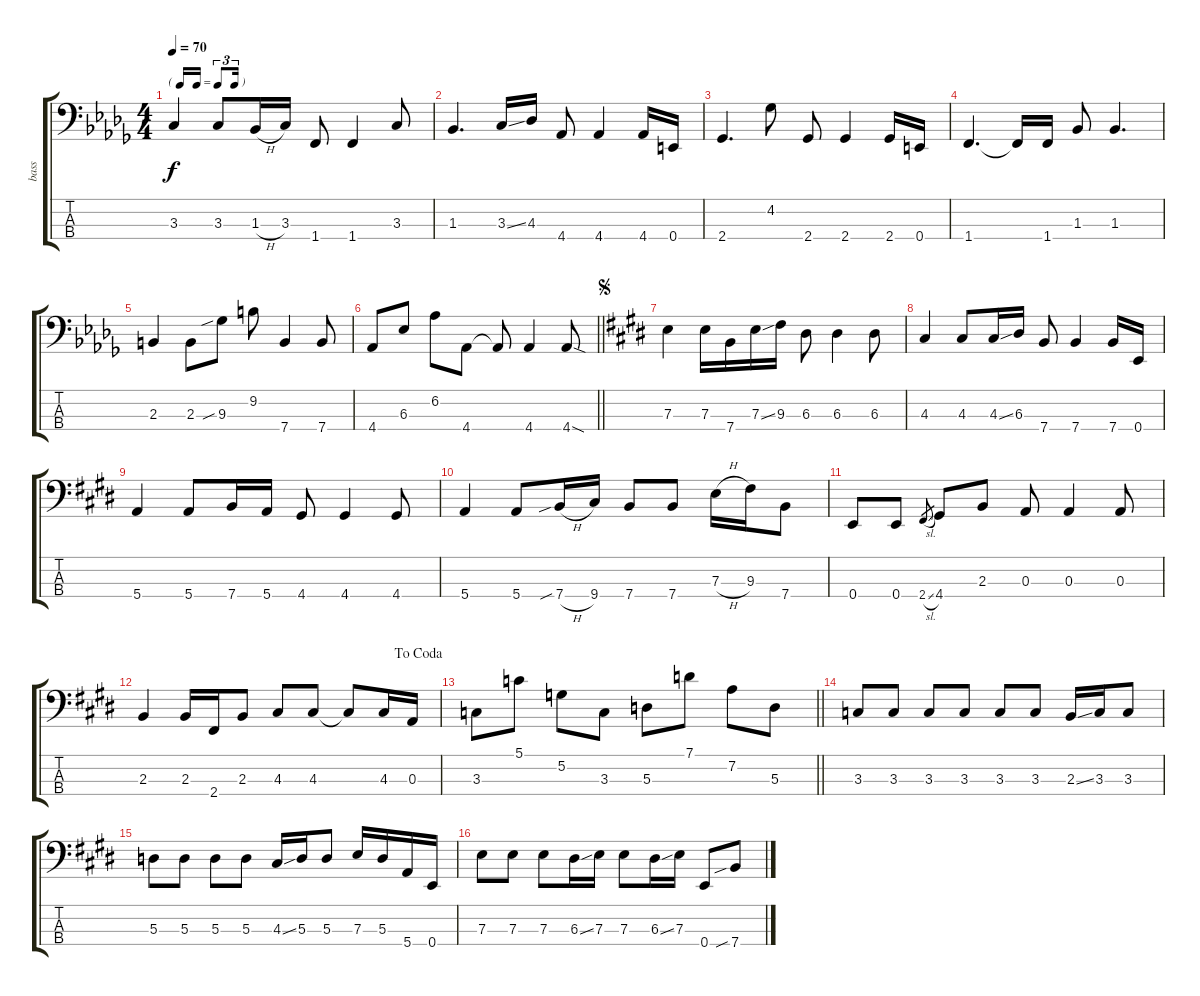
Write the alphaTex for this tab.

\track ("bass" "bass") {instrument electricbasspick}
\staff {score tabs}
\tuning (G2 D2 A1 E1) {hide}
\ts (4 4)
\tf triplet16th
\tempo 70
\clef f4
\ks db
3.3.4{dy f} 3.3.8 1.3{h}.16 3.3.16 1.4.8 1.4.4 3.3.8 |
1.3.4{d} 3.3{ss}.16 4.3.16 4.4.8 4.4.4 4.4.16 0.4.16 |
2.4.4{d} 4.2.8 2.4.8 2.4.4 2.4.16 0.4.16 |
1.4.4{d} 1.4{t}.16 1.4.16 1.3.8 1.3.4{d} |
2.3.4 2.3.8 9.3{sib}.8 9.2.8 7.4.4 7.4.8 |
\barLineRight lightlight
4.4.8 6.3.8 6.2.8 4.4.8 4.4{t}.8 4.4.4 4.4{sod}.8 |
\section ("" "")
\jump segno
\ks e
7.3.4 7.3.16 7.4.16 7.3{ss}.16 9.3.16 6.3.8 6.3.4 6.3.8 |
4.3.4 4.3.8 4.3{ss}.16 6.3.16 7.4.8 7.4.4 7.4.16 0.4.16 |
5.4.4 5.4.8 7.4.16 5.4.16 4.4.8 4.4.4 4.4.8 |
5.4.4 5.4.8 7.4{sib h}.16 9.4.16 7.4.8 7.4.8 7.3{h}.16 9.3.16 7.4.8 |
0.4.8 0.4.8 2.4{sl}.8{gr} 4.4.8 2.3.8 0.3.8 0.3.4 0.3.8 |
\jump dacoda
2.3.4 2.3.16 2.4.16 2.3.8 4.3.8 4.3.8 4.3{t}.8 4.3.16 0.3.16 |
\barLineRight lightlight
3.3.8 5.1.8 5.2.8 3.3.8 5.3.8 7.1.8 7.2.8 5.3.8 |
\section ("" "")
3.3.8 3.3.8 3.3.8 3.3.8 3.3.8 3.3.8 2.3{ss}.16 3.3.16 3.3.8 |
5.3.8 5.3.8 5.3.8 5.3.8 4.3{ss}.16 5.3.16 5.3.8 7.3.16 5.3.16 5.4.16 0.4.16 |
7.3.8 7.3.8 7.3.8 6.3{ss}.16 7.3.16 7.3.8 6.3{ss}.16 7.3.16 0.4.8 7.4{sib}.8
